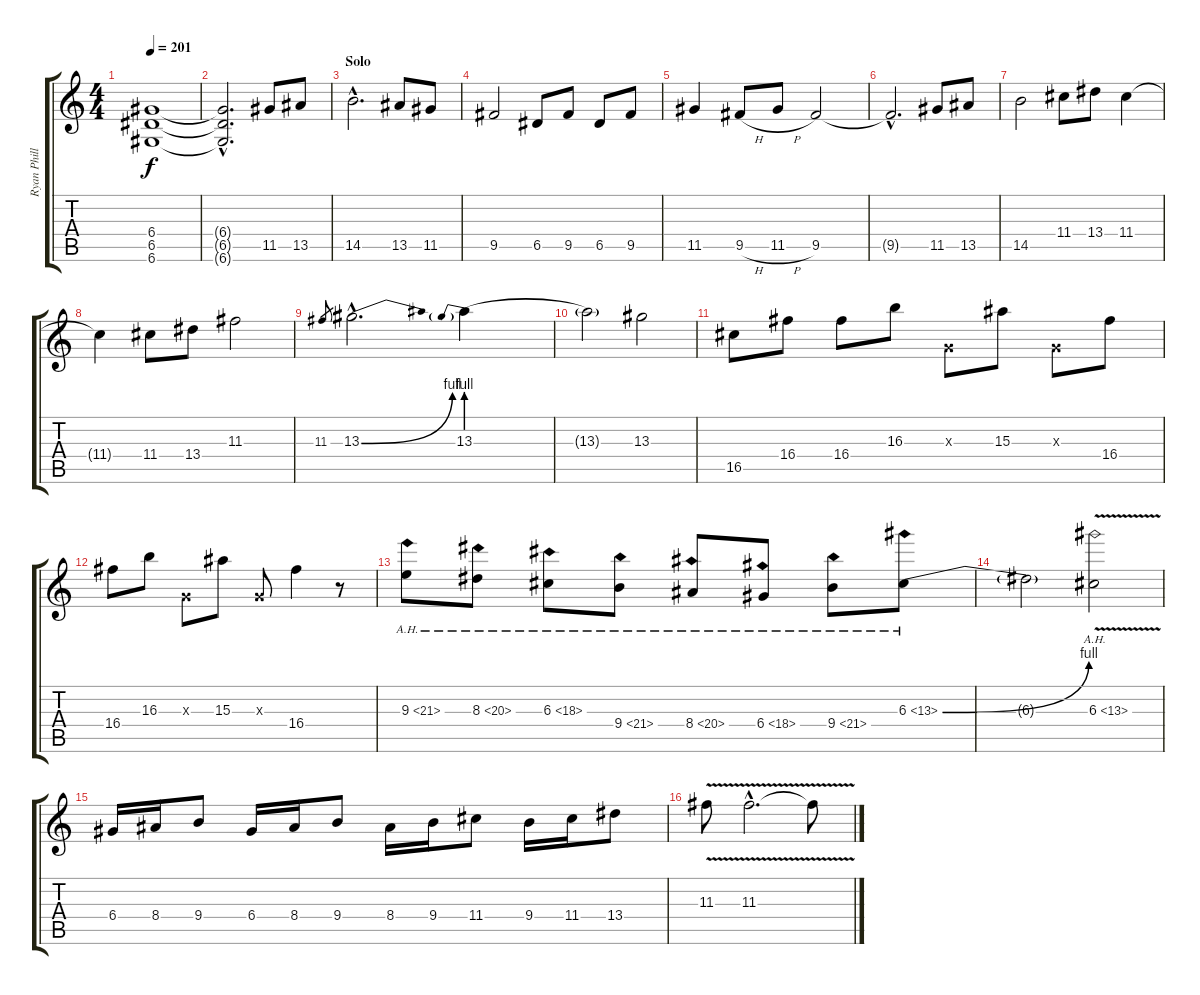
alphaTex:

\track ("Ryan Phillips" "Ryan Phill") {instrument distortionguitar}
\staff {score tabs}
\tuning (E4 B3 G3 D3 A2 D2) {hide}
\ts (4 4)
\tempo 201
\clef g2
\ks c
(6.4 6.5 6.6).1{dy f} |
(6.4{hac t} 6.5{hac t} 6.6{hac t}).2{d} 11.5.8{volume 16 balance 8} 13.5.8 |
\section ("" "Solo")
14.5{hac}.2{d} 13.5.8 11.5.8 |
9.5.2 6.5.8 9.5.8 6.5.8 9.5.8 |
11.5.4 9.5{h}.8 11.5{h}.8 9.5.2 |
9.5{hac t}.2{d} 11.5.8 13.5.8 |
14.5.2 11.4.8 13.4.8 11.4.4 |
11.4{t}.4 11.4.8 13.4.8 11.3.2 |
11.3.8{gr} 13.3{be (bend 0 0 60 4) hac}.2{d} 13.3{be (prebend 0 4 60 4)}.4 |
13.3{t}.2 13.3.2 |
16.5.8 16.4.8 16.4.8 16.3.8 0.3{x}.8 15.3.8 0.3{x}.8 16.4.8 |
16.4.8 16.3.8 0.3{x}.8 15.3.8 0.3{x}.8 16.4.4 r.8 |
9.3{ah 12}.8 8.3{ah 12}.8 6.3{ah 12}.8 9.4{ah 12}.8 8.4{ah 12}.8 6.4{ah 12}.8 9.4{ah 12}.8 6.3{be (bend 0 0 60 4) ah 7}.8 |
6.3{t}.2 6.3{ah 7 v}.2 |
6.4.16 8.4.16 9.4.8 6.4.16 8.4.16 9.4.8 8.4.16 9.4.16 11.4.8 9.4.16 11.4.16 13.4.8 |
11.3{v}.8 11.3{v hac}.2{d} 11.3{t}.8
